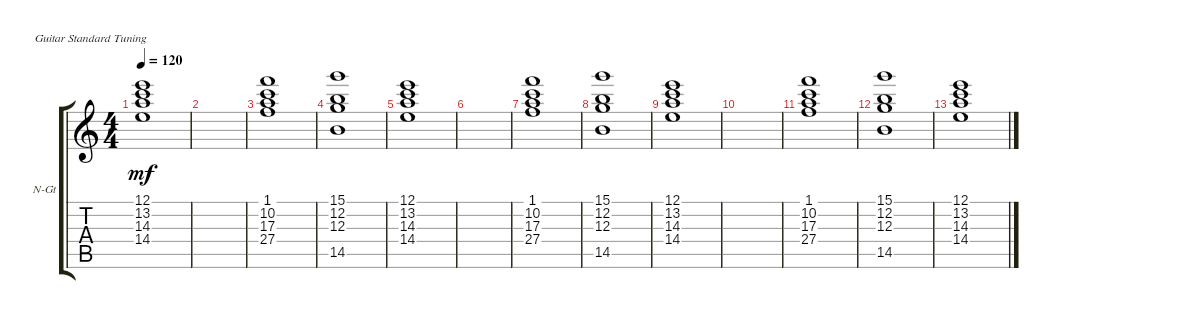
\defaultSystemsLayout 4
\bracketExtendMode groupsimilarinstruments
\firstSystemTrackNameOrientation horizontal
\otherSystemsTrackNameOrientation horizontal
\track ("Guitar 2 ( may be Piano )" "N-Gt") {instrument acousticgrandpiano}
\staff {score tabs}
\tuning (E4 B3 G3 D3 A2 E2)
\displaytranspose 12
\ts (4 4)
\tempo 120
\clef g2
\scale
0.333333
\ks c
(12.1 13.2 14.3 14.4).1{dy mf} |
\scale
0.333333 |
\scale
0.333333 (1.1 10.2 17.3 27.4).1 |
\scale
0.333333 (15.1 12.2 12.3 14.5).1 |
\scale
0.333333 (12.1 13.2 14.3 14.4).1 |
\scale
0.333333 |
\scale
0.333333 (1.1 10.2 17.3 27.4).1 |
\scale
0.333333 (15.1 12.2 12.3 14.5).1 |
\scale
0.333333 (12.1 13.2 14.3 14.4).1 |
\scale
0.333333 |
\scale
0.333333 (1.1 10.2 17.3 27.4).1 |
\scale
0.333333 (15.1 12.2 12.3 14.5).1 |
\scale
0.333333 (12.1 13.2 14.3 14.4).1 |
\scale
0.333333 |
\scale
0.333333 |
\scale
0.333333
